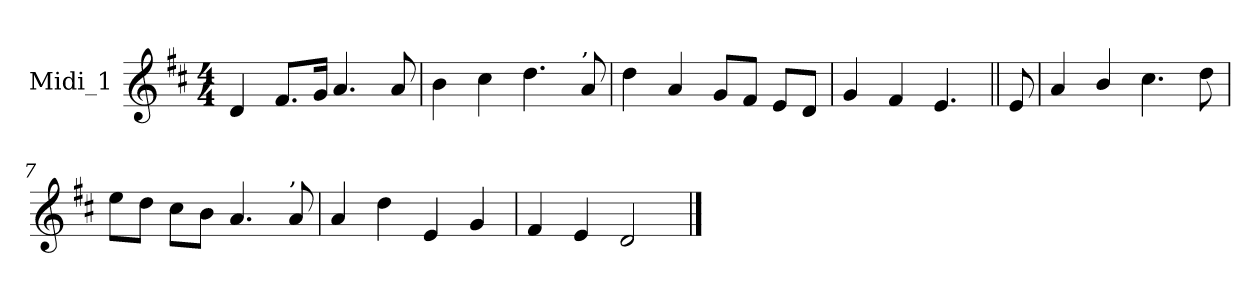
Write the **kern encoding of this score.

**kern
*part1
*staff1
*I"Midi_1
*clefG2
*k[f#c#]
*D:
*M4/4
=1
4d
8.f#L
16gJ
4.a
8a
=2
4b
4cc#
4.dd
!LO:TX:a:t=,
8a
=3
4dd
4a
8gL
8f#J
8eL
8dJ
=4
4g
4f#
4.e
!!LO:LB:g=z
=5||
8e
=6
4a
4b/
4.cc#
8dd
=7
8eeL
8ddJ
8cc#L
8bJ
4.a
!LO:TX:a:t=,
8a
=8
4a
4dd
4e
4g
=9
4f#
4e
2d
==
*-
